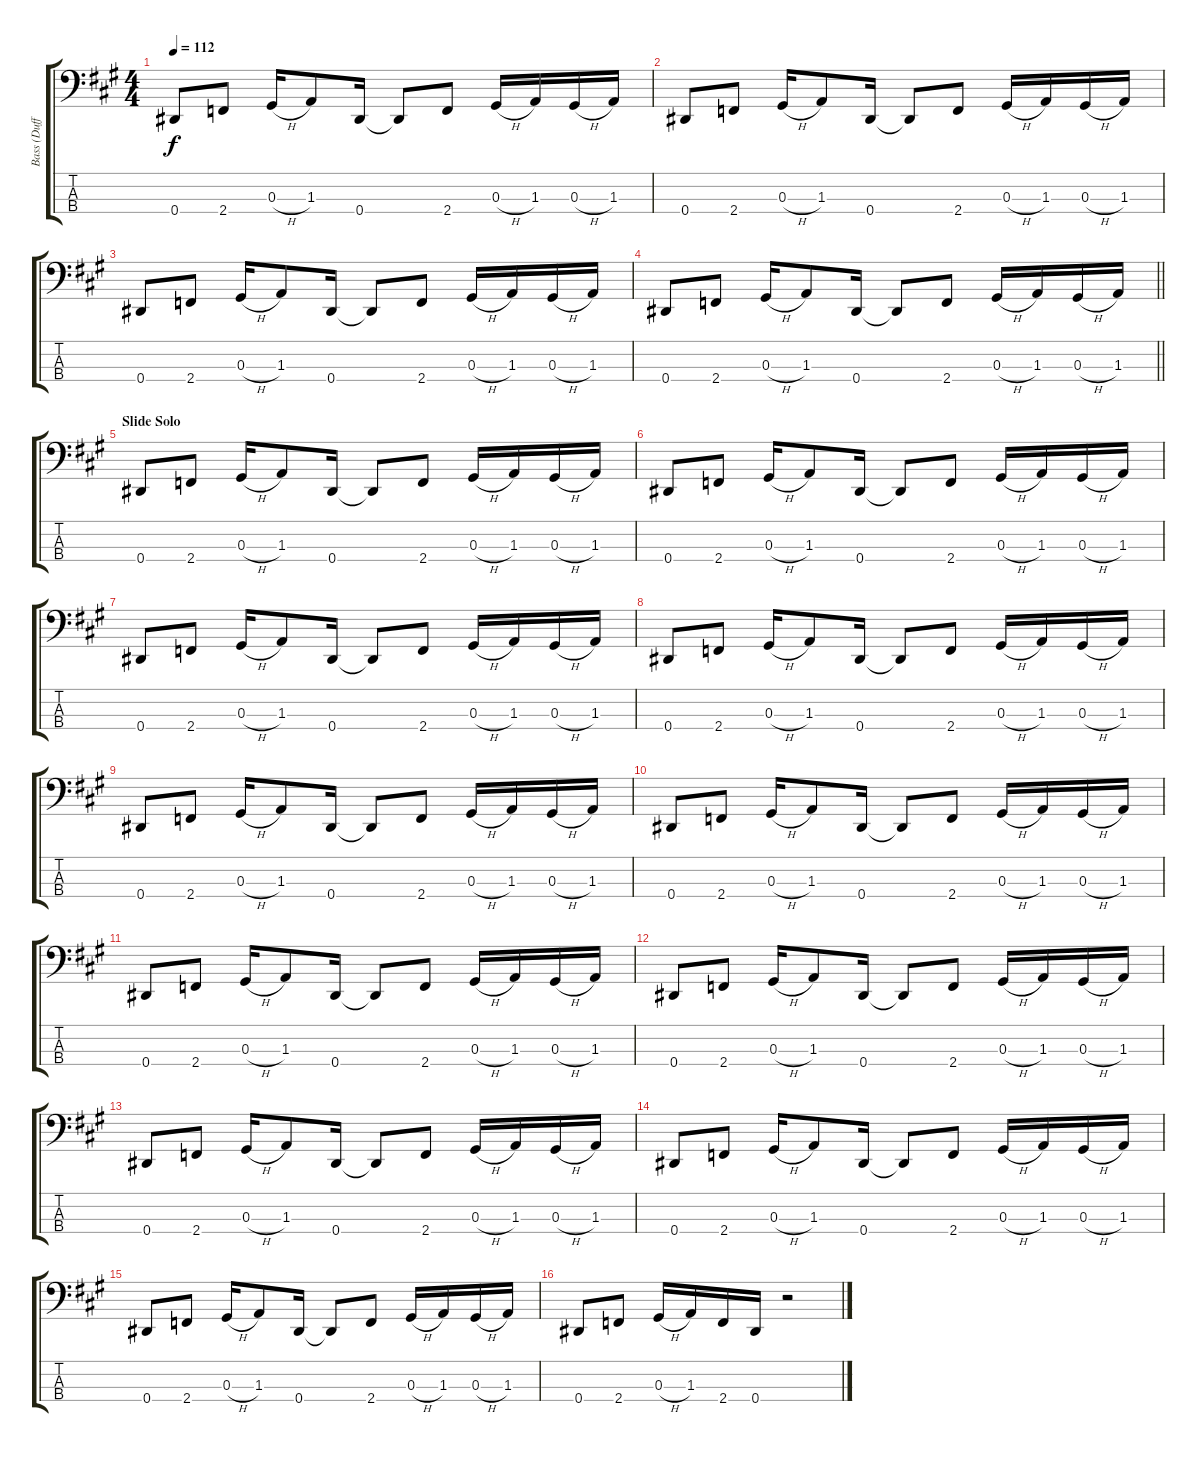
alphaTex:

\track ("Bass (Duff)" "Bass (Duff") {instrument electricbasspick}
\staff {score tabs}
\tuning (Gb2 Db2 Ab1 Eb1) {hide}
\ts (4 4)
\tempo 112
\clef f4
\ks f#minor
0.4.8{dy f} 2.4.8 0.3{h}.16 1.3.8 0.4.16 0.4{t}.8 2.4.8 0.3{h}.16 1.3.16 0.3{h}.16 1.3.16 |
0.4.8 2.4.8 0.3{h}.16 1.3.8 0.4.16 0.4{t}.8 2.4.8 0.3{h}.16 1.3.16 0.3{h}.16 1.3.16 |
0.4.8 2.4.8 0.3{h}.16 1.3.8 0.4.16 0.4{t}.8 2.4.8 0.3{h}.16 1.3.16 0.3{h}.16 1.3.16 |
\barLineRight lightlight
0.4.8 2.4.8 0.3{h}.16 1.3.8 0.4.16 0.4{t}.8 2.4.8 0.3{h}.16 1.3.16 0.3{h}.16 1.3.16 |
\section ("" "Slide Solo")
0.4.8 2.4.8 0.3{h}.16 1.3.8 0.4.16 0.4{t}.8 2.4.8 0.3{h}.16 1.3.16 0.3{h}.16 1.3.16 |
0.4.8 2.4.8 0.3{h}.16 1.3.8 0.4.16 0.4{t}.8 2.4.8 0.3{h}.16 1.3.16 0.3{h}.16 1.3.16 |
0.4.8 2.4.8 0.3{h}.16 1.3.8 0.4.16 0.4{t}.8 2.4.8 0.3{h}.16 1.3.16 0.3{h}.16 1.3.16 |
0.4.8 2.4.8 0.3{h}.16 1.3.8 0.4.16 0.4{t}.8 2.4.8 0.3{h}.16 1.3.16 0.3{h}.16 1.3.16 |
0.4.8 2.4.8 0.3{h}.16 1.3.8 0.4.16 0.4{t}.8 2.4.8 0.3{h}.16 1.3.16 0.3{h}.16 1.3.16 |
0.4.8 2.4.8 0.3{h}.16 1.3.8 0.4.16 0.4{t}.8 2.4.8 0.3{h}.16 1.3.16 0.3{h}.16 1.3.16 |
0.4.8 2.4.8 0.3{h}.16 1.3.8 0.4.16 0.4{t}.8 2.4.8 0.3{h}.16 1.3.16 0.3{h}.16 1.3.16 |
0.4.8 2.4.8 0.3{h}.16 1.3.8 0.4.16 0.4{t}.8 2.4.8 0.3{h}.16 1.3.16 0.3{h}.16 1.3.16 |
0.4.8 2.4.8 0.3{h}.16 1.3.8 0.4.16 0.4{t}.8 2.4.8 0.3{h}.16 1.3.16 0.3{h}.16 1.3.16 |
0.4.8 2.4.8 0.3{h}.16 1.3.8 0.4.16 0.4{t}.8 2.4.8 0.3{h}.16 1.3.16 0.3{h}.16 1.3.16 |
0.4.8 2.4.8 0.3{h}.16 1.3.8 0.4.16 0.4{t}.8 2.4.8 0.3{h}.16 1.3.16 0.3{h}.16 1.3.16 |
0.4.8 2.4.8 0.3{h}.16 1.3.16 2.4.16 0.4.16 r.2
